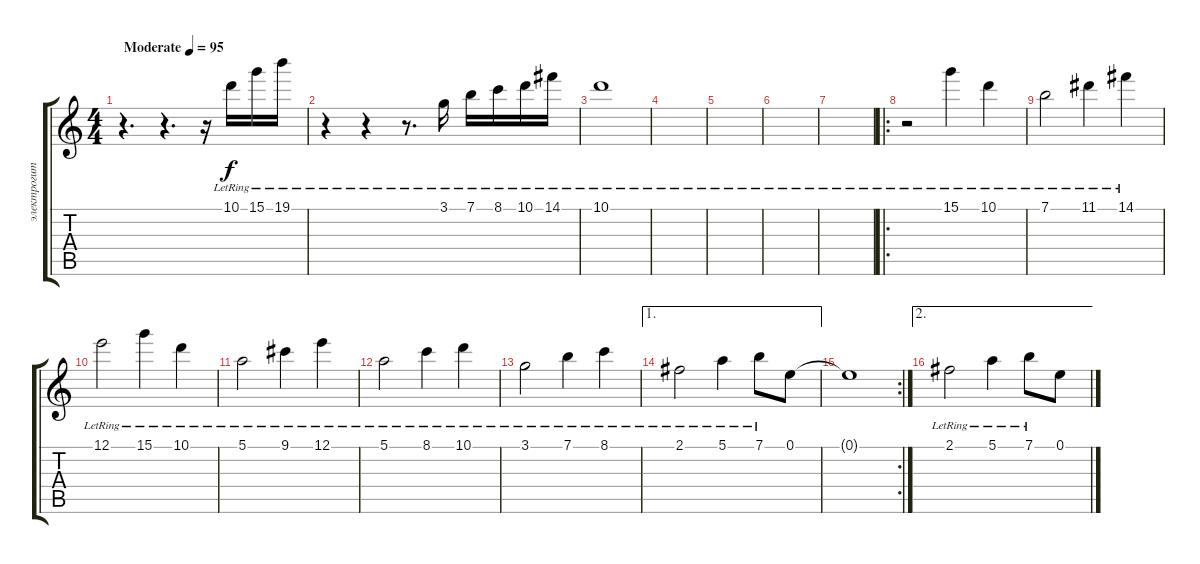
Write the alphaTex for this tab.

\track ("электрогитара" "электрогит") {instrument electricguitarclean}
\staff {score tabs}
\tuning (E4 B3 G3 D3 A2 E2) {hide}
\ts (4 4)
\tempo (95 "Moderate")
\clef g2
\ks c
r.4{d dy f instrument electricguitarclean} r.4{d} r.16 10.1{lr}.16 15.1{lr}.16 19.1{lr}.16 |
r.4 r.4 r.8{d} 3.1{lr}.16 7.1{lr}.16 8.1{lr}.16 10.1{lr}.16 14.1{lr}.16 |
10.1{lr}.1 |
|
|
|
|
\ro
r.2 15.1{lr}.4 10.1{lr}.4 |
7.1{lr}.2 11.1{lr}.4 14.1{lr}.4 |
12.1{lr}.2 15.1{lr}.4 10.1{lr}.4 |
5.1{lr}.2 9.1{lr}.4 12.1{lr}.4 |
5.1{lr}.2 8.1{lr}.4 10.1{lr}.4 |
3.1{lr}.2 7.1{lr}.4 8.1{lr}.4 |
\ae 1
2.1{lr}.2 5.1{lr}.4 7.1{lr}.8 0.1.8 |
\rc 2
0.1{t}.1 |
\ae 2
2.1{lr}.2 5.1{lr}.4 7.1{lr}.8 0.1.8
